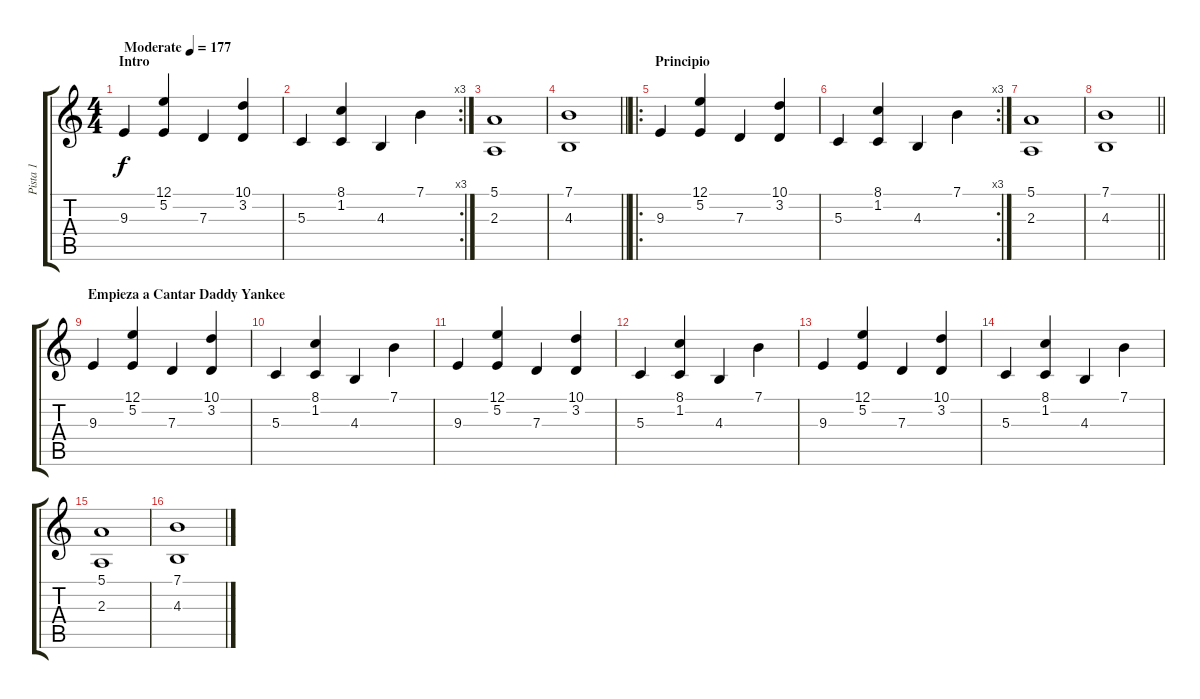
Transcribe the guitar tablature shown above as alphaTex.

\track ("Pista 1" "Pista 1") {instrument tremolostrings}
\staff {score tabs}
\tuning (E4 B3 G3 D3 A2 E2) {hide}
\ts (4 4)
\section ("" "Intro")
\tempo (177 "Moderate")
\clef g2
\ks c
9.3.4{dy f instrument tremolostrings} (12.1 5.2).4 7.3.4 (10.1 3.2).4 |
\rc 3
5.3.4 (8.1 1.2).4 4.3.4 7.1.4 |
(5.1 2.3).1 |
\barLineRight lightlight
(7.1 4.3).1 |
\ro
\section ("" "Principio")
9.3.4 (12.1 5.2).4 7.3.4 (10.1 3.2).4 |
\rc 3
5.3.4 (8.1 1.2).4 4.3.4 7.1.4 |
(5.1 2.3).1 |
\barLineRight lightlight
(7.1 4.3).1 |
\section ("" "Empieza a Cantar Daddy Yankee")
9.3.4 (12.1 5.2).4 7.3.4 (10.1 3.2).4 |
5.3.4 (8.1 1.2).4 4.3.4 7.1.4 |
9.3.4 (12.1 5.2).4 7.3.4 (10.1 3.2).4 |
5.3.4 (8.1 1.2).4 4.3.4 7.1.4 |
9.3.4 (12.1 5.2).4 7.3.4 (10.1 3.2).4 |
5.3.4 (8.1 1.2).4 4.3.4 7.1.4 |
(5.1 2.3).1 |
(7.1 4.3).1
